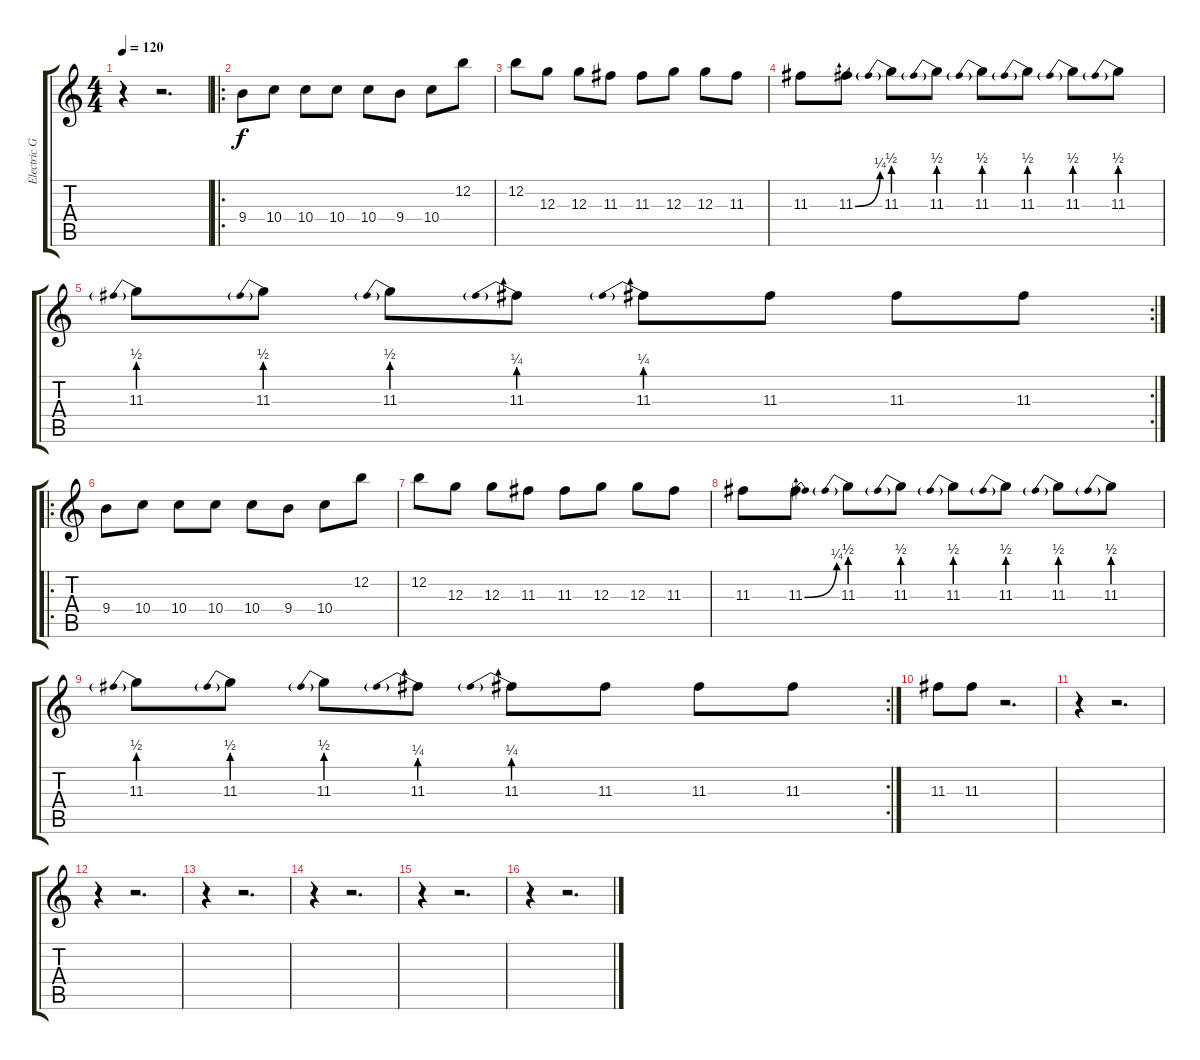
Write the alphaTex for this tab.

\track ("Electric Guitar" "Electric G") {instrument distortionguitar}
\staff {score tabs}
\tuning (E4 B3 G3 D3 A2 E2) {hide}
\ts (4 4)
\tempo 120
\clef g2
\ks c
r.4{dy f} r.2{d} |
\ro
9.4.8 10.4.8 10.4.8 10.4.8 10.4.8 9.4.8 10.4.8 12.2.8 |
12.2.8 12.3.8 12.3.8 11.3.8 11.3.8 12.3.8 12.3.8 11.3.8 |
11.3.8 11.3{be (bend 0 0 60 1)}.8 11.3{be (prebend 0 2 60 2)}.8 11.3{be (prebend 0 2 60 2)}.8 11.3{be (prebend 0 2 60 2)}.8 11.3{be (prebend 0 2 60 2)}.8 11.3{be (prebend 0 2 60 2)}.8 11.3{be (prebend 0 2 60 2)}.8 |
\rc 2
11.3{be (prebend 0 2 60 2)}.8 11.3{be (prebend 0 2 60 2)}.8 11.3{be (prebend 0 2 60 2)}.8 11.3{be (prebend 0 1 60 1)}.8 11.3{be (prebend 0 1 60 1)}.8 11.3.8 11.3.8 11.3.8 |
\ro
9.4.8 10.4.8 10.4.8 10.4.8 10.4.8 9.4.8 10.4.8 12.2.8 |
12.2.8 12.3.8 12.3.8 11.3.8 11.3.8 12.3.8 12.3.8 11.3.8 |
11.3.8 11.3{be (bend 0 0 60 1)}.8 11.3{be (prebend 0 2 60 2)}.8 11.3{be (prebend 0 2 60 2)}.8 11.3{be (prebend 0 2 60 2)}.8 11.3{be (prebend 0 2 60 2)}.8 11.3{be (prebend 0 2 60 2)}.8 11.3{be (prebend 0 2 60 2)}.8 |
\rc 2
11.3{be (prebend 0 2 60 2)}.8 11.3{be (prebend 0 2 60 2)}.8 11.3{be (prebend 0 2 60 2)}.8 11.3{be (prebend 0 1 60 1)}.8 11.3{be (prebend 0 1 60 1)}.8 11.3.8 11.3.8 11.3.8 |
11.3.8 11.3.8 r.2{d} |
r.4 r.2{d} |
r.4 r.2{d} |
r.4 r.2{d} |
r.4 r.2{d} |
r.4 r.2{d} |
r.4 r.2{d}
